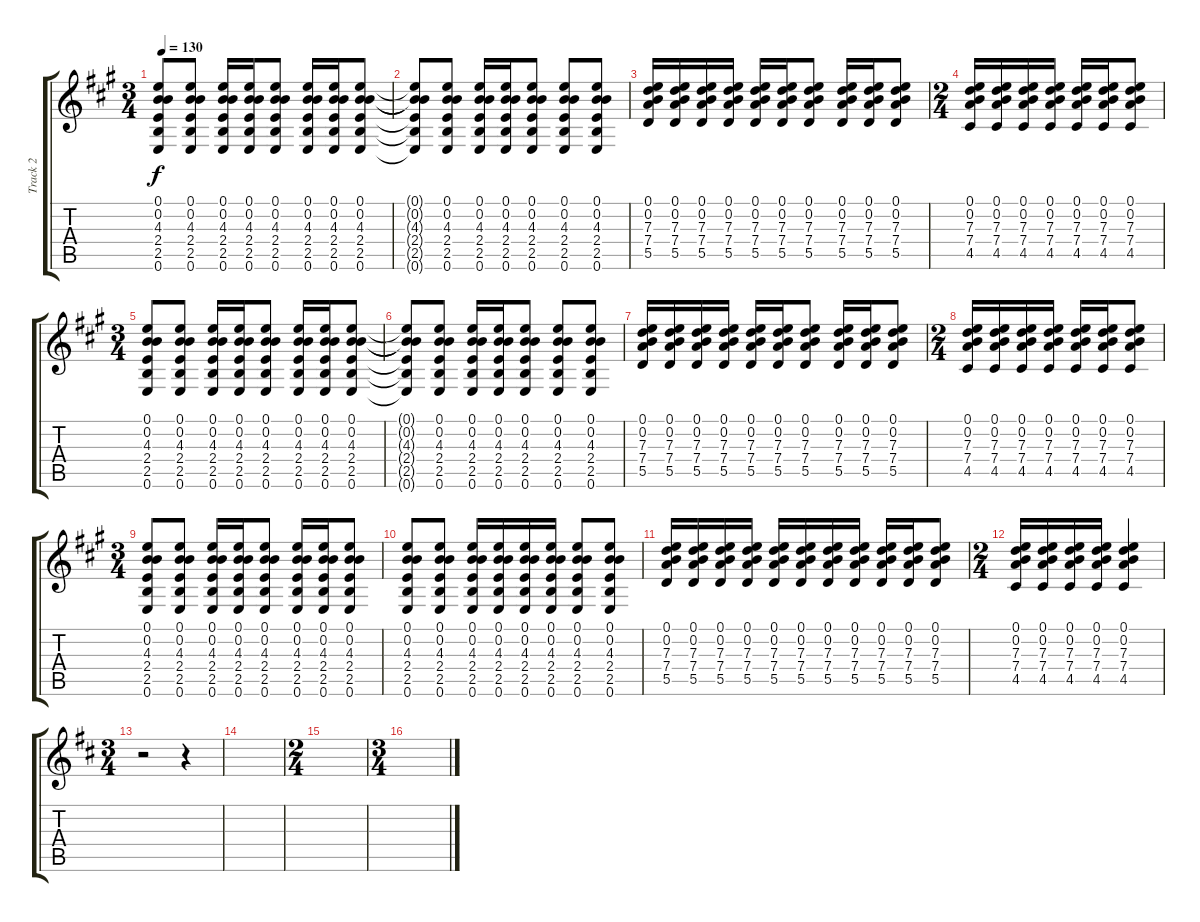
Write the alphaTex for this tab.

\track ("Track 2" "Track 2") {instrument acousticguitarsteel}
\staff {score tabs}
\tuning (E4 B3 G3 D3 A2 E2) {hide}
\ts (3 4)
\tempo 130
\clef g2
\ks a
(0.1 0.2 4.3 2.4 2.5 0.6).8{dy f} (0.1 0.2 4.3 2.4 2.5 0.6).8 (0.1 0.2 4.3 2.4 2.5 0.6).16 (0.1 0.2 4.3 2.4 2.5 0.6).16 (0.1 0.2 4.3 2.4 2.5 0.6).8 (0.1 0.2 4.3 2.4 2.5 0.6).16 (0.1 0.2 4.3 2.4 2.5 0.6).16 (0.1 0.2 4.3 2.4 2.5 0.6).8 |
(0.1{t} 0.2{t} 4.3{t} 2.4{t} 2.5{t} 0.6{t}).8 (0.1 0.2 4.3 2.4 2.5 0.6).8 (0.1 0.2 4.3 2.4 2.5 0.6).16 (0.1 0.2 4.3 2.4 2.5 0.6).16 (0.1 0.2 4.3 2.4 2.5 0.6).8 (0.1 0.2 4.3 2.4 2.5 0.6).8 (0.1 0.2 4.3 2.4 2.5 0.6).8 |
(0.1 0.2 7.3 7.4 5.5).16 (0.1 0.2 7.3 7.4 5.5).16 (0.1 0.2 7.3 7.4 5.5).16 (0.1 0.2 7.3 7.4 5.5).16 (0.1 0.2 7.3 7.4 5.5).16 (0.1 0.2 7.3 7.4 5.5).16 (0.1 0.2 7.3 7.4 5.5).8 (0.1 0.2 7.3 7.4 5.5).16 (0.1 0.2 7.3 7.4 5.5).16 (0.1 0.2 7.3 7.4 5.5).8 |
\ts (2 4)
(0.1 0.2 7.3 7.4 4.5).16 (0.1 0.2 7.3 7.4 4.5).16 (0.1 0.2 7.3 7.4 4.5).16 (0.1 0.2 7.3 7.4 4.5).16 (0.1 0.2 7.3 7.4 4.5).16 (0.1 0.2 7.3 7.4 4.5).16 (0.1 0.2 7.3 7.4 4.5).8 |
\ts (3 4)
(0.1 0.2 4.3 2.4 2.5 0.6).8 (0.1 0.2 4.3 2.4 2.5 0.6).8 (0.1 0.2 4.3 2.4 2.5 0.6).16 (0.1 0.2 4.3 2.4 2.5 0.6).16 (0.1 0.2 4.3 2.4 2.5 0.6).8 (0.1 0.2 4.3 2.4 2.5 0.6).16 (0.1 0.2 4.3 2.4 2.5 0.6).16 (0.1 0.2 4.3 2.4 2.5 0.6).8 |
(0.1{t} 0.2{t} 4.3{t} 2.4{t} 2.5{t} 0.6{t}).8 (0.1 0.2 4.3 2.4 2.5 0.6).8 (0.1 0.2 4.3 2.4 2.5 0.6).16 (0.1 0.2 4.3 2.4 2.5 0.6).16 (0.1 0.2 4.3 2.4 2.5 0.6).8 (0.1 0.2 4.3 2.4 2.5 0.6).8 (0.1 0.2 4.3 2.4 2.5 0.6).8 |
(0.1 0.2 7.3 7.4 5.5).16 (0.1 0.2 7.3 7.4 5.5).16 (0.1 0.2 7.3 7.4 5.5).16 (0.1 0.2 7.3 7.4 5.5).16 (0.1 0.2 7.3 7.4 5.5).16 (0.1 0.2 7.3 7.4 5.5).16 (0.1 0.2 7.3 7.4 5.5).8 (0.1 0.2 7.3 7.4 5.5).16 (0.1 0.2 7.3 7.4 5.5).16 (0.1 0.2 7.3 7.4 5.5).8 |
\ts (2 4)
(0.1 0.2 7.3 7.4 4.5).16 (0.1 0.2 7.3 7.4 4.5).16 (0.1 0.2 7.3 7.4 4.5).16 (0.1 0.2 7.3 7.4 4.5).16 (0.1 0.2 7.3 7.4 4.5).16 (0.1 0.2 7.3 7.4 4.5).16 (0.1 0.2 7.3 7.4 4.5).8 |
\ts (3 4)
(0.1 0.2 4.3 2.4 2.5 0.6).8 (0.1 0.2 4.3 2.4 2.5 0.6).8 (0.1 0.2 4.3 2.4 2.5 0.6).16 (0.1 0.2 4.3 2.4 2.5 0.6).16 (0.1 0.2 4.3 2.4 2.5 0.6).8 (0.1 0.2 4.3 2.4 2.5 0.6).16 (0.1 0.2 4.3 2.4 2.5 0.6).16 (0.1 0.2 4.3 2.4 2.5 0.6).8 |
(0.1 0.2 4.3 2.4 2.5 0.6).8 (0.1 0.2 4.3 2.4 2.5 0.6).8 (0.1 0.2 4.3 2.4 2.5 0.6).16 (0.1 0.2 4.3 2.4 2.5 0.6).16 (0.1 0.2 4.3 2.4 2.5 0.6).16 (0.1 0.2 4.3 2.4 2.5 0.6).16 (0.1 0.2 4.3 2.4 2.5 0.6).8 (0.1 0.2 4.3 2.4 2.5 0.6).8 |
(0.1 0.2 7.3 7.4 5.5).16 (0.1 0.2 7.3 7.4 5.5).16 (0.1 0.2 7.3 7.4 5.5).16 (0.1 0.2 7.3 7.4 5.5).16 (0.1 0.2 7.3 7.4 5.5).16 (0.1 0.2 7.3 7.4 5.5).16 (0.1 0.2 7.3 7.4 5.5).16 (0.1 0.2 7.3 7.4 5.5).16 (0.1 0.2 7.3 7.4 5.5).16 (0.1 0.2 7.3 7.4 5.5).16 (0.1 0.2 7.3 7.4 5.5).8 |
\ts (2 4)
(0.1 0.2 7.3 7.4 4.5).16 (0.1 0.2 7.3 7.4 4.5).16 (0.1 0.2 7.3 7.4 4.5).16 (0.1 0.2 7.3 7.4 4.5).16 (0.1 0.2 7.3 7.4 4.5).4 |
\ts (3 4)
\ks d
r.2 r.4 |
|
\ts (2 4)
|
\ts (3 4)
